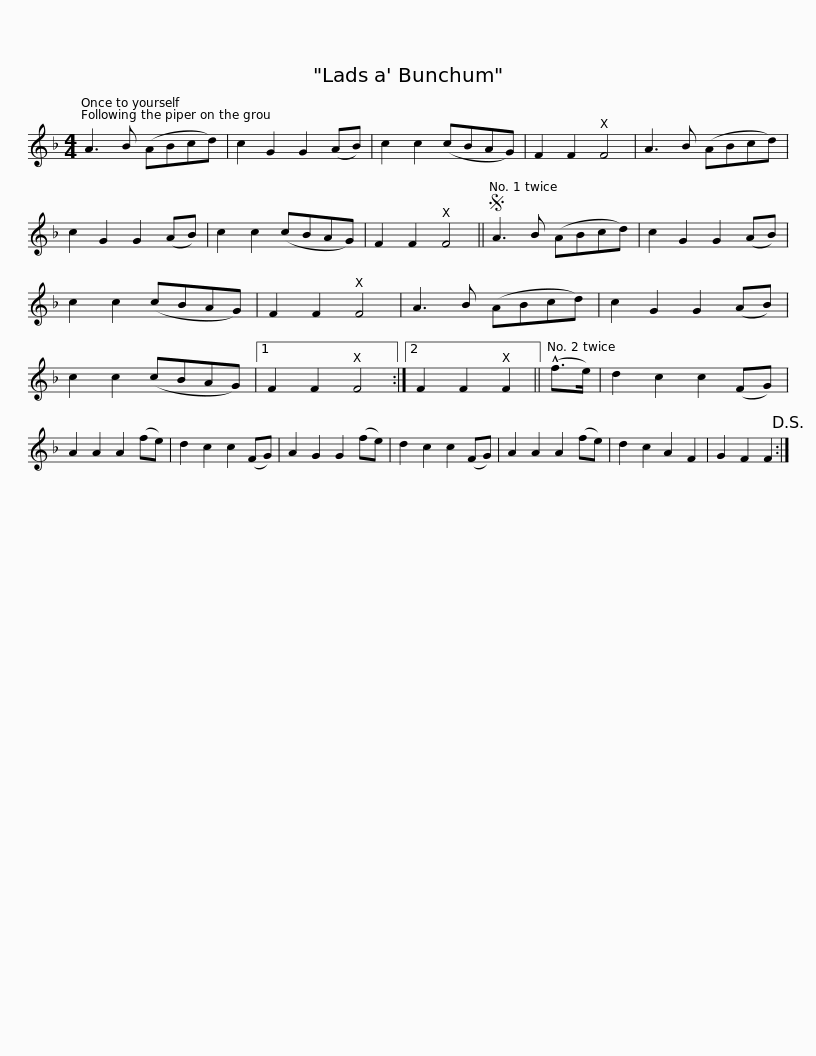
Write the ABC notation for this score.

X:1
L:1/8
M:4/4
I:linebreak $
K:F
V:1 treble
V:1
 A3 B (ABcd) | c2 G2 G2 (AB) | c2 c2 (cBAG) | F2 F2 F4 | A3 B (ABcd) | %5
 c2 G2 G2 (AB) | c2 c2 (cBAG) | F2 F2 F4 ||$S A3 B (ABcd) | c2 G2 G2 (AB) | %10
 c2 c2 (cBAG) | F2 F2 F4 | A3 B (ABcd) | c2 G2 G2 (AB) | c2 c2 (cBAG) |1 %15
 F2 F2 F4 :|2$ F2 F2 F2 || (!^!f>e) | d2 c2 c2 (FG) | A2 A2 A2 (fe) | %20
 d2 c2 c2 (FG) | A2 G2 G2 (fe) | d2 c2 c2 (FG) | A2 A2 A2 (fe) | d2 c2 A2 F2 |$ %25
 G2 F2 F2!D.S.! :| %26
